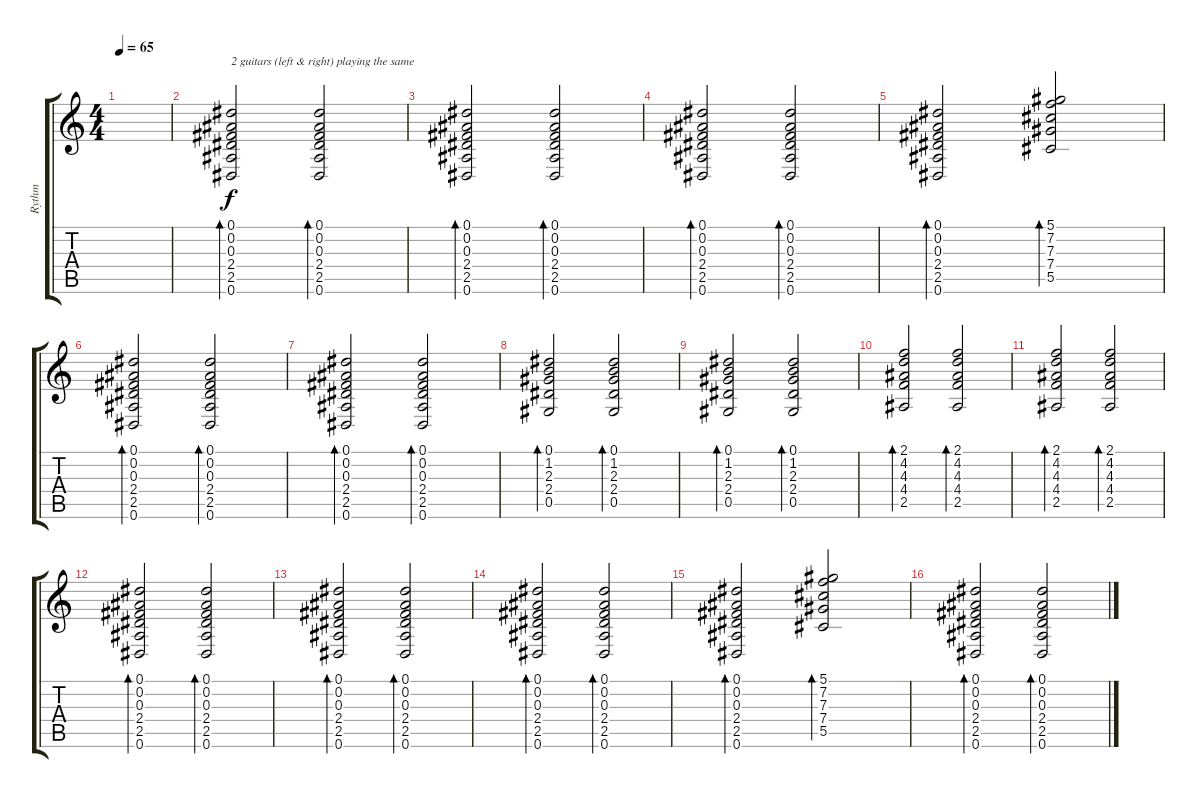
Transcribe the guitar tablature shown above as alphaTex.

\track ("Rythm" "Rythm") {instrument acousticguitarsteel}
\staff {score tabs}
\tuning (Eb4 Bb3 Gb3 Db3 Ab2 Eb2) {hide}
\ts (4 4)
\tempo 65
\clef g2
\ks c
|
(0.1 0.2 0.3 2.4 2.5 0.6).2{bd 120 txt "2 guitars (left & right) playing the same"} (0.1 0.2 0.3 2.4 2.5 0.6).2{bd 120} |
(0.1 0.2 0.3 2.4 2.5 0.6).2{bd 120} (0.1 0.2 0.3 2.4 2.5 0.6).2{bd 120} |
(0.1 0.2 0.3 2.4 2.5 0.6).2{bd 120} (0.1 0.2 0.3 2.4 2.5 0.6).2{bd 120} |
(0.1 0.2 0.3 2.4 2.5 0.6).2{bd 120} (5.1 7.2 7.3 7.4 5.5).2{bd 120} |
(0.1 0.2 0.3 2.4 2.5 0.6).2{bd 120} (0.1 0.2 0.3 2.4 2.5 0.6).2{bd 120} |
(0.1 0.2 0.3 2.4 2.5 0.6).2{bd 120} (0.1 0.2 0.3 2.4 2.5 0.6).2{bd 120} |
(0.1 1.2 2.3 2.4 0.5).2{bd 120} (0.1 1.2 2.3 2.4 0.5).2{bd 120} |
(0.1 1.2 2.3 2.4 0.5).2{bd 120} (0.1 1.2 2.3 2.4 0.5).2{bd 120} |
(2.1 4.2 4.3 4.4 2.5).2{bd 120} (2.1 4.2 4.3 4.4 2.5).2{bd 120} |
(2.1 4.2 4.3 4.4 2.5).2{bd 120} (2.1 4.2 4.3 4.4 2.5).2{bd 120} |
(0.1 0.2 0.3 2.4 2.5 0.6).2{bd 120} (0.1 0.2 0.3 2.4 2.5 0.6).2{bd 120} |
(0.1 0.2 0.3 2.4 2.5 0.6).2{bd 120} (0.1 0.2 0.3 2.4 2.5 0.6).2{bd 120} |
(0.1 0.2 0.3 2.4 2.5 0.6).2{bd 120} (0.1 0.2 0.3 2.4 2.5 0.6).2{bd 120} |
(0.1 0.2 0.3 2.4 2.5 0.6).2{bd 120} (5.1 7.2 7.3 7.4 5.5).2{bd 120} |
(0.1 0.2 0.3 2.4 2.5 0.6).2{bd 120} (0.1 0.2 0.3 2.4 2.5 0.6).2{bd 120}
